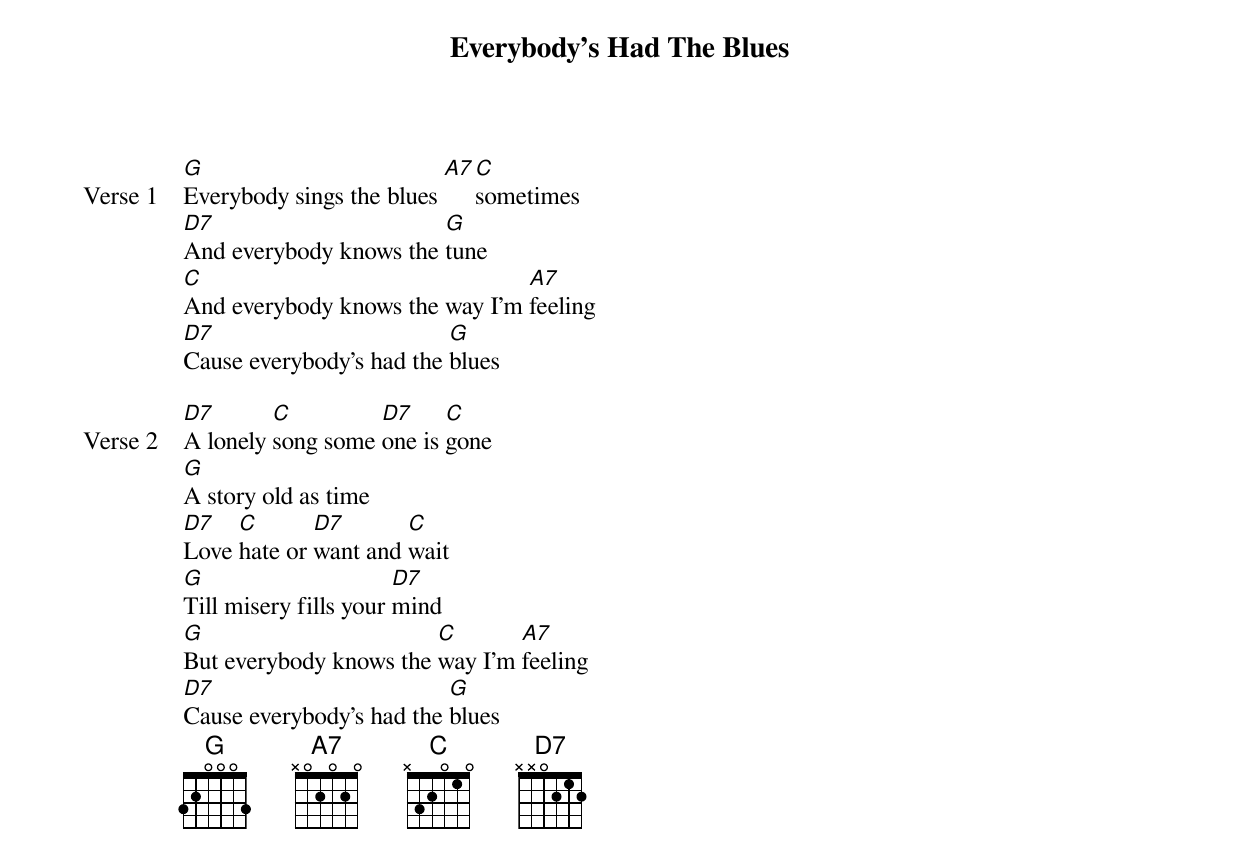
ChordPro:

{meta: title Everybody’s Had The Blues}
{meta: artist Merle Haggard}
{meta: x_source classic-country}
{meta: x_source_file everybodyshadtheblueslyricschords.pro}
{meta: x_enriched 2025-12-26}

{start_of_verse: Verse 1}
[G]Everybody sings the blues [A7][C]sometimes
[D7]And everybody knows the [G]tune
[C]And everybody knows the way I'm [A7]feeling
[D7]Cause everybody's had the [G]blues
{end_of_verse}

{start_of_verse: Verse 2}
[D7]A lonely [C]song some [D7]one is [C]gone
[G]A story old as time
[D7]Love [C]hate or [D7]want and [C]wait
[G]Till misery fills your [D7]mind
[G]But everybody knows the [C]way I'm [A7]feeling
[D7]Cause everybody's had the [G]blues
{end_of_verse}
